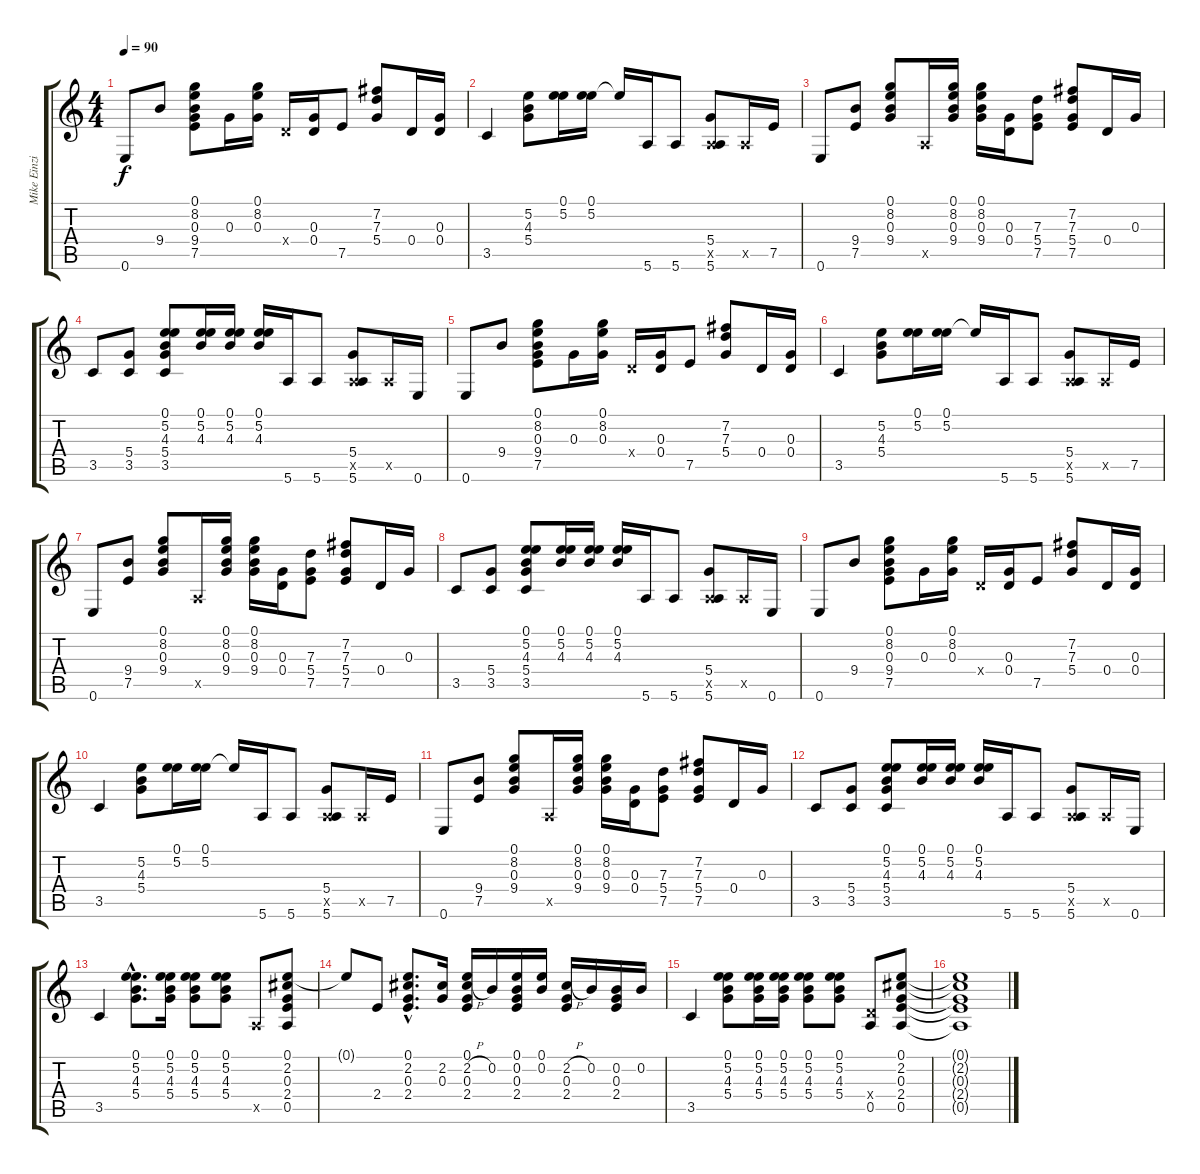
\track ("Mike Einziger (Guitar 1)" "Mike Einzi") {instrument acousticguitarsteel}
\staff {score tabs}
\tuning (E4 B3 G3 D3 A2 E2) {hide}
\ts (4 4)
\tempo 90
\clef g2
\ks c
0.6.8{dy f} 9.4.8 (0.1 8.2 0.3 9.4 7.5).8 0.3.16 (0.1 8.2 0.3).16 0.4{x}.16 (0.3 0.4).16 7.5.8 (7.2 7.3 5.4).8 0.4.16 (0.3 0.4).16 |
3.5.4 (5.2 4.3 5.4).8 (0.1 5.2).16 (0.1 5.2).16 0.1{t}.16 5.6.16 5.6.8 (5.4 0.5{x} 5.6).8 0.5{x}.16 7.5.16 |
0.6.8 (9.4 7.5).8 (0.1 8.2 0.3 9.4).8 0.5{x}.16 (0.1 8.2 0.3 9.4).16 (0.1 8.2 0.3 9.4).16 (0.3 0.4).16 (7.3 5.4 7.5).8 (7.2 7.3 5.4 7.5).8 0.4.16 0.3.16 |
3.5.8 (5.4 3.5).8 (0.1 5.2 4.3 5.4 3.5).8 (0.1 5.2 4.3).16 (0.1 5.2 4.3).16 (0.1 5.2 4.3).16 5.6.16 5.6.8 (5.4 0.5{x} 5.6).8 0.5{x}.16 0.6.16 |
0.6.8{volume 10} 9.4.8 (0.1 8.2 0.3 9.4 7.5).8 0.3.16 (0.1 8.2 0.3).16 0.4{x}.16 (0.3 0.4).16 7.5.8 (7.2 7.3 5.4).8 0.4.16 (0.3 0.4).16 |
3.5.4 (5.2 4.3 5.4).8 (0.1 5.2).16 (0.1 5.2).16 0.1{t}.16 5.6.16 5.6.8 (5.4 0.5{x} 5.6).8 0.5{x}.16 7.5.16 |
0.6.8 (9.4 7.5).8 (0.1 8.2 0.3 9.4).8 0.5{x}.16 (0.1 8.2 0.3 9.4).16 (0.1 8.2 0.3 9.4).16 (0.3 0.4).16 (7.3 5.4 7.5).8 (7.2 7.3 5.4 7.5).8 0.4.16 0.3.16 |
3.5.8 (5.4 3.5).8 (0.1 5.2 4.3 5.4 3.5).8 (0.1 5.2 4.3).16 (0.1 5.2 4.3).16 (0.1 5.2 4.3).16 5.6.16 5.6.8 (5.4 0.5{x} 5.6).8 0.5{x}.16 0.6.16 |
0.6.8 9.4.8 (0.1 8.2 0.3 9.4 7.5).8 0.3.16 (0.1 8.2 0.3).16 0.4{x}.16 (0.3 0.4).16 7.5.8 (7.2 7.3 5.4).8 0.4.16 (0.3 0.4).16 |
3.5.4 (5.2 4.3 5.4).8 (0.1 5.2).16 (0.1 5.2).16 0.1{t}.16 5.6.16 5.6.8 (5.4 0.5{x} 5.6).8 0.5{x}.16 7.5.16 |
0.6.8 (9.4 7.5).8 (0.1 8.2 0.3 9.4).8 0.5{x}.16 (0.1 8.2 0.3 9.4).16 (0.1 8.2 0.3 9.4).16 (0.3 0.4).16 (7.3 5.4 7.5).8 (7.2 7.3 5.4 7.5).8 0.4.16 0.3.16 |
3.5.8 (5.4 3.5).8 (0.1 5.2 4.3 5.4 3.5).8 (0.1 5.2 4.3).16 (0.1 5.2 4.3).16 (0.1 5.2 4.3).16 5.6.16 5.6.8 (5.4 0.5{x} 5.6).8 0.5{x}.16 0.6.16 |
3.5.4{volume 13} (0.1{hac} 5.2{hac} 4.3{hac} 5.4{hac}).8{d} (0.1 5.2 4.3 5.4).16 (0.1 5.2 4.3 5.4).8 (0.1 5.2 4.3 5.4).8 0.5{x}.8 (0.1 2.2 0.3 2.4 0.5).8 |
0.1{t}.8 2.4.8 (0.1{hac} 2.2{hac} 0.3{hac} 2.4{hac}).8{d} (2.2 0.3).16 (0.1 2.2{h} 0.3 2.4).16 0.2.16 (0.1 0.2 0.3 2.4).16 (0.1 0.2).16 (2.2{h} 0.3 2.4).16 0.2.16 (0.2 0.3 2.4).16 0.2.16 |
3.5.4 (0.1 5.2 4.3 5.4).8 (0.1 5.2 4.3 5.4).16 (0.1 5.2 4.3 5.4).16 (0.1 5.2 4.3 5.4).8 (0.1 5.2 4.3 5.4).8 (0.4{x} 0.5).8 (0.1 2.2 0.3 2.4 0.5).8 |
(0.1{t} 2.2{t} 0.3{t} 2.4{t} 0.5{t}).1
